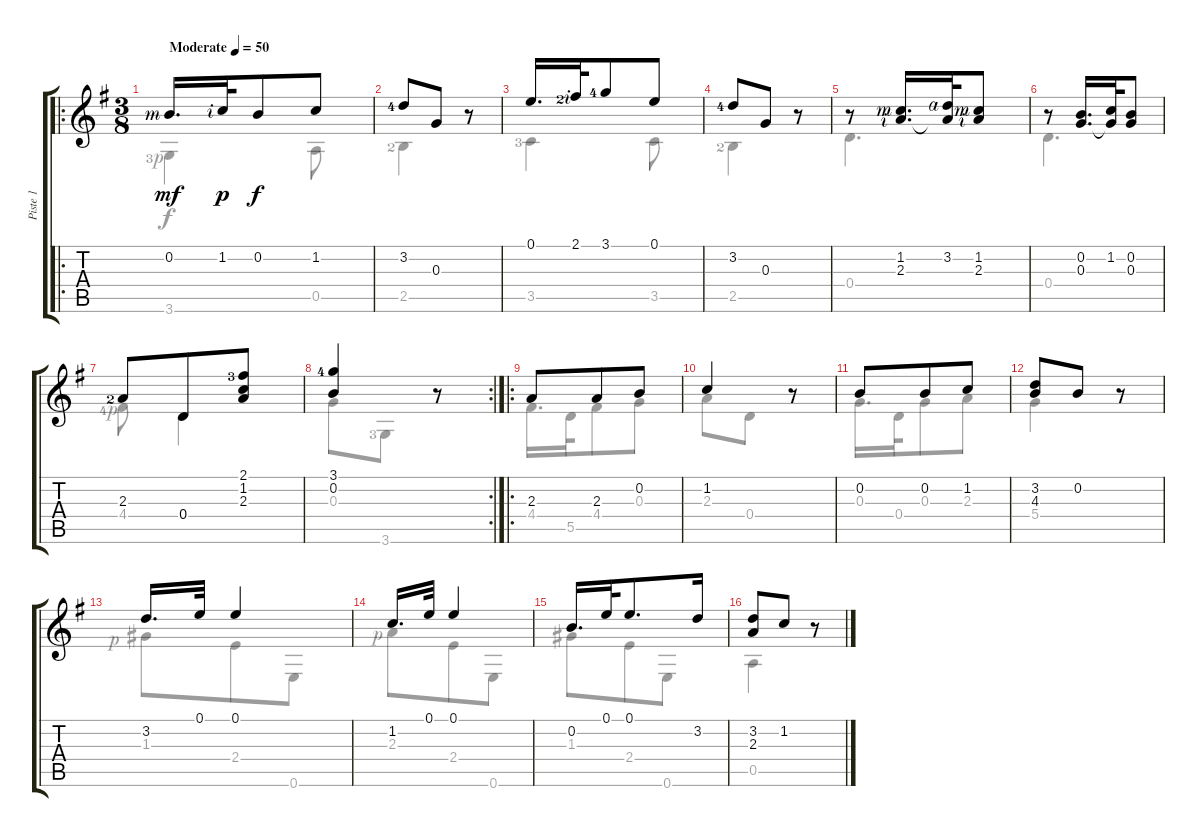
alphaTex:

\track ("Piste 1" "Piste 1") {instrument acousticguitarsteel}
\staff {score tabs}
\tuning (E4 B3 G3 D3 A2 E2) {hide}
\voice
\ro
\ts (3 8)
\tempo (50 "Moderate")
\clef g2
\ks g
0.2{rf 3}.16{d dy mf instrument acousticguitarsteel} 1.2{rf 2}.32{dy p} 0.2.8{dy f} 1.2.8 |
3.2{lf 5}.8 0.3.8 r.8 |
0.1.16{d} 2.1{lf 3 rf 2}.32 3.1{lf 5}.8 0.1.8 |
3.2{lf 5}.8 0.3.8 r.8 |
r.8 (1.2{rf 3} 2.3{rf 2}).16{d} (3.2{rf 4} 2.3{t}).32 (1.2{rf 3} 2.3{rf 2}).8 |
r.8 (0.2 0.3).16{d} (1.2 0.3{t}).32 (0.2 0.3).8 |
2.3{lf 3}.8 0.4.8 (2.1{lf 4} 1.2 2.3).8 |
\rc 2
(3.1{lf 5} 0.2).4 r.8 |
\ro
2.3.8 2.3.8 0.2.8 |
1.2.4 r.8 |
0.2.8 0.2.8 1.2.8 |
(3.2 4.3).8 0.2.8 r.8 |
3.2.16{d} 0.1.32 0.1.4 |
1.2.16{d} 0.1.32 0.1.4 |
0.2.16{d} 0.1.32 0.1.8{d} 3.2.16 |
(3.2 2.3).8 1.2.8 r.8
\voice
\clef g2
\ottava regular
\simile none
\ks g
3.6{lf 4 rf 1}.4{dy f} 0.5.8 |
2.5{lf 3}.4 r.8 |
3.5{lf 4}.4 3.5.8 |
2.5{lf 3}.4 r.8 |
0.4.4{d} |
0.4.4{d} |
4.4{lf 5 rf 1}.8 0.4.4 |
0.3.8 3.6{lf 4}.8 r.8 |
4.4.16{d} 5.5.32 4.4.8 0.3.8 |
2.3.8 0.4.8 r.8 |
0.3.16{d} 0.4.32 0.3.8 2.3.8 |
5.4.4 r.8 |
1.3{rf 1}.8 2.4.8 0.6.8 |
2.3{rf 1}.8 2.4.8 0.6.8 |
1.3.8 2.4.8 0.6.8 |
0.5.4 r.8
